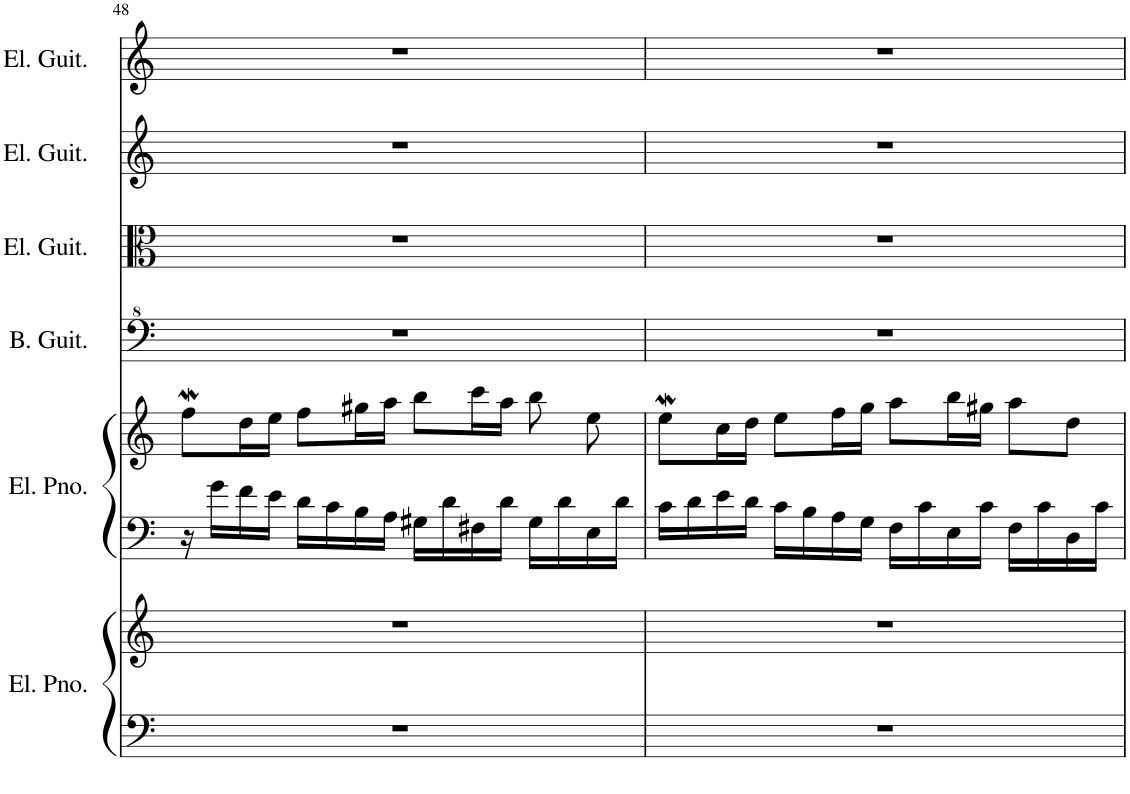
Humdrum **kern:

**kern	**kern	**kern	**kern	**kern	**kern	**kern	**kern
*part6	*part6	*part5	*part5	*part4	*part3	*part2	*part1
*staff8	*staff7	*staff6	*staff5	*staff4	*staff3	*staff2	*staff1
*I"Electric Piano	*	*I"Electric Piano	*	*I"Bass Guitar	*I"Electric Guitar	*I"Electric Guitar	*I"Electric Guitar
*I'El. Pno.	*	*I'El. Pno.	*	*I'B. Guit.	*I'El. Guit.	*I'El. Guit.	*I'El. Guit.
!!LO:PB:g=z
*clefF4	*clefG2	*clefF4	*clefG2	*clefF^4	*clefC3	*clefG2	*clefG2
*	*	*	*	*Trd7c12	*	*	*
*k[]	*k[]	*k[]	*k[]	*k[]	*k[]	*k[]	*k[]
*M4/4	*M4/4	*M4/4	*M4/4	*M4/4	*M4/4	*M4/4	*M4/4
=48	=48	=48	=48	=48	=48	=48	=48
1r	1r	16r	8ffw\L	1r	1r	1r	1r
.	.	16g\LL	.	.	.	.	.
.	.	16f\	16dd\L	.	.	.	.
.	.	16e\JJ	16ee\JJ	.	.	.	.
.	.	16d\LL	8ff\L	.	.	.	.
.	.	16c\	.	.	.	.	.
.	.	16B\	16gg#X\L	.	.	.	.
.	.	16A\JJ	16aa\JJ	.	.	.	.
.	.	16G#X\LL	8bb\L	.	.	.	.
.	.	16d\	.	.	.	.	.
.	.	16F#X\	16ccc\L	.	.	.	.
.	.	16d\JJ	16aa\JJ	.	.	.	.
.	.	16G#\LL	8bb\	.	.	.	.
.	.	16d\	.	.	.	.	.
.	.	16E\	8ee\	.	.	.	.
.	.	16d\JJ	.	.	.	.	.
=49	=49	=49	=49	=49	=49	=49	=49
1r	1r	16c\LL	8eeW\L	1r	1r	1r	1r
.	.	16d\	.	.	.	.	.
.	.	16e\	16cc\L	.	.	.	.
.	.	16d\JJ	16dd\JJ	.	.	.	.
.	.	16c\LL	8ee\L	.	.	.	.
.	.	16B\	.	.	.	.	.
.	.	16A\	16ff\L	.	.	.	.
.	.	16G\JJ	16gg\JJ	.	.	.	.
.	.	16F\LL	8aa\L	.	.	.	.
.	.	16c\	.	.	.	.	.
.	.	16E\	16bb\L	.	.	.	.
.	.	16c\JJ	16gg#X\JJ	.	.	.	.
.	.	16F\LL	8aa\L	.	.	.	.
.	.	16c\	.	.	.	.	.
.	.	16D\	8dd\J	.	.	.	.
.	.	16c\JJ	.	.	.	.	.
=	=	=	=	=	=	=	=
*-	*-	*-	*-	*-	*-	*-	*-
